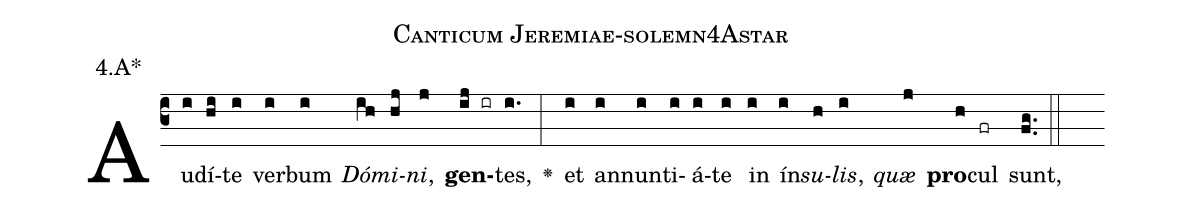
name: Canticum Jeremiae-solemn4Astar;
annotation: 4.A*;
%%
(c3)Au(i)dí(hi)te(i) ver(i)bum(i) <i>Dó</i>(ih)<i>mi</i>(hj)<i>ni</i>,(j) <b>gen</b>(ij ir)tes,(i.) <v>\greheightstar</v>(:) et(i) an(i)nun(i)ti(i)á(i)te(i) in(i) ín(i)<i>su</i>(h)<i>lis</i>,(i) <i>quæ</i>(j) <b>pro</b>(h)cul(fr) sunt,(fg..) (::)


%E(i) u(h) o(i) u(j) a(h) e.(fg..) (::)
